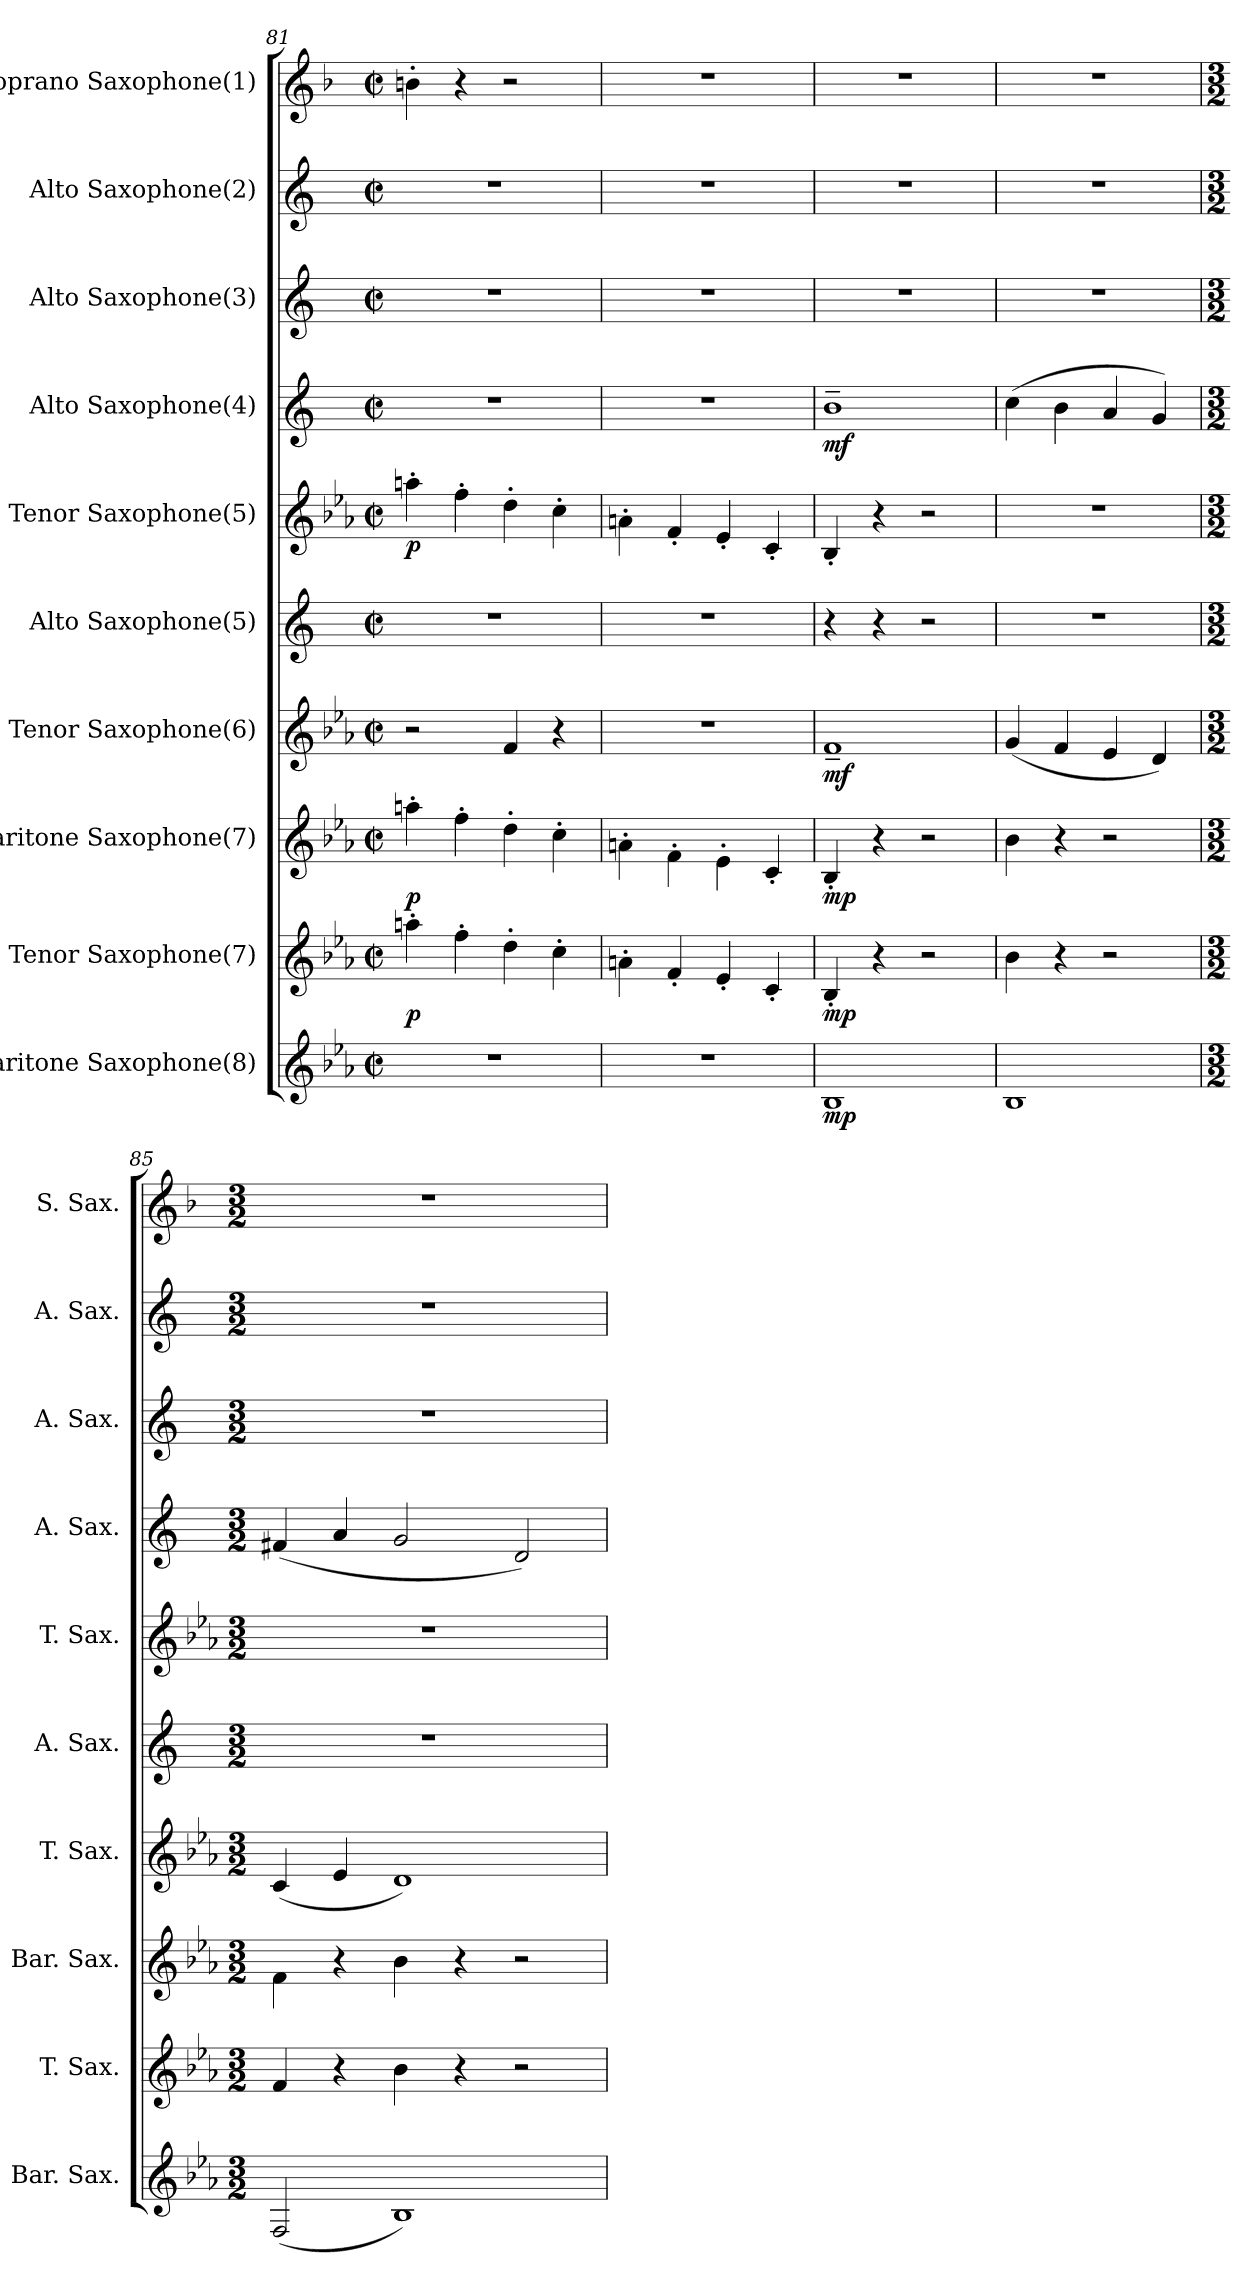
**kern	**dynam	**kern	**dynam	**kern	**dynam	**kern	**dynam	**kern	**kern	**dynam	**kern	**dynam	**kern	**kern	**kern
*part10	*part10	*part9	*part9	*part8	*part8	*part7	*part7	*part6	*part5	*part5	*part4	*part4	*part3	*part2	*part1
*staff10	*staff10	*staff9	*staff9	*staff8	*staff8	*staff7	*staff7	*staff6	*staff5	*staff5	*staff4	*staff4	*staff3	*staff2	*staff1
*I"Baritone Saxophone(8)	*	*I"Tenor Saxophone(7)	*	*I"Baritone Saxophone(7)	*	*I"Tenor Saxophone(6)	*	*I"Alto Saxophone(5)	*I"Tenor Saxophone(5)	*	*I"Alto Saxophone(4)	*	*I"Alto Saxophone(3)	*I"Alto Saxophone(2)	*I"Soprano Saxophone(1)
*I'Bar. Sax.	*	*I'T. Sax.	*	*I'Bar. Sax.	*	*I'T. Sax.	*	*I'A. Sax.	*I'T. Sax.	*	*I'A. Sax.	*	*I'A. Sax.	*I'A. Sax.	*I'S. Sax.
*clefG2	*	*clefG2	*	*clefG2	*	*clefG2	*	*clefG2	*clefG2	*	*clefG2	*	*clefG2	*clefG2	*clefG2
*ITrd12c21	*	*ITrd8c14	*	*ITrd12c21	*	*ITrd8c14	*	*ITrd5c9	*ITrd8c14	*	*ITrd5c9	*	*ITrd5c9	*ITrd5c9	*ITrd1c2
*k[b-e-a-]	*	*k[b-e-a-]	*	*k[b-e-a-]	*	*k[b-e-a-]	*	*k[b-e-a-]	*k[b-e-a-]	*	*k[b-e-a-]	*	*k[b-e-a-]	*k[b-e-a-]	*k[b-e-a-]
*M4/4	*	*M4/4	*	*M4/4	*	*M4/4	*	*M4/4	*M4/4	*	*M4/4	*	*M4/4	*M4/4	*M4/4
*met(c|)	*	*met(c|)	*	*met(c|)	*	*met(c|)	*	*met(c|)	*met(c|)	*	*met(c|)	*	*met(c|)	*met(c|)	*met(c|)
=81	=81	=81	=81	=81	=81	=81	=81	=81	=81	=81	=81	=81	=81	=81	=81
!	!	!	!LO:DY:b	!	!LO:DY:b	!	!	!	!	!LO:DY:b	!	!	!	!	!
1r	.	4an'\	p	4an'\	p	2r	.	1r	4an'\	p	1r	.	1r	1r	4an'\
.	.	4f'\	.	4f'\	.	.	.	.	4f'\	.	.	.	.	.	4r
.	.	4d'\	.	4d'\	.	4F/	.	.	4d'\	.	.	.	.	.	2r
.	.	4c'\	.	4c'\	.	4r	.	.	4c'\	.	.	.	.	.	.
=82	=82	=82	=82	=82	=82	=82	=82	=82	=82	=82	=82	=82	=82	=82	=82
1r	.	4An'\	.	4An'\	.	1r	.	1r	4An'\	.	1r	.	1r	1r	1r
.	.	4F'/	.	4F'\	.	.	.	.	4F'/	.	.	.	.	.	.
.	.	4E-'/	.	4E-'\	.	.	.	.	4E-'/	.	.	.	.	.	.
.	.	4C'/	.	4C'/	.	.	.	.	4C'/	.	.	.	.	.	.
=83	=83	=83	=83	=83	=83	=83	=83	=83	=83	=83	=83	=83	=83	=83	=83
!	!LO:DY:b	!	!LO:DY:b	!	!LO:DY:b	!	!LO:DY:b	!	!	!	!	!LO:DY:b	!	!	!
1BB-	mp	4BB-'/	mp	4BB-'/	mp	1F~	mf	4r	4BB-'/	.	1d~	mf	1r	1r	1r
.	.	4r	.	4r	.	.	.	4r	4r	.	.	.	.	.	.
.	.	2r	.	2r	.	.	.	2r	2r	.	.	.	.	.	.
!!LO:PB:g=z
=84	=84	=84	=84	=84	=84	=84	=84	=84	=84	=84	=84	=84	=84	=84	=84
1BB-	.	4B-\	.	4B-\	.	(4G/	.	1r	1r	.	(4e-\	.	1r	1r	1r
.	.	4r	.	4r	.	4F/	.	.	.	.	4d\	.	.	.	.
.	.	2r	.	2r	.	4E-/	.	.	.	.	4c/	.	.	.	.
.	.	.	.	.	.	4D/)	.	.	.	.	4B-/)	.	.	.	.
=85	=85	=85	=85	=85	=85	=85	=85	=85	=85	=85	=85	=85	=85	=85	=85
*M3/2	*	*M3/2	*	*M3/2	*	*M3/2	*	*M3/2	*M3/2	*	*M3/2	*	*M3/2	*M3/2	*M3/2
(2FF/	.	4F/	.	4F\	.	(4C/	.	1.r	1.r	.	(4An/	.	1.r	1.r	1.r
.	.	4r	.	4r	.	4E-/	.	.	.	.	4c/	.	.	.	.
1BB-)	.	4B-\	.	4B-\	.	1D)	.	.	.	.	2B-/	.	.	.	.
.	.	4r	.	4r	.	.	.	.	.	.	.	.	.	.	.
.	.	2r	.	2r	.	.	.	.	.	.	2F/)	.	.	.	.
=	=	=	=	=	=	=	=	=	=	=	=	=	=	=	=
*-	*-	*-	*-	*-	*-	*-	*-	*-	*-	*-	*-	*-	*-	*-	*-
